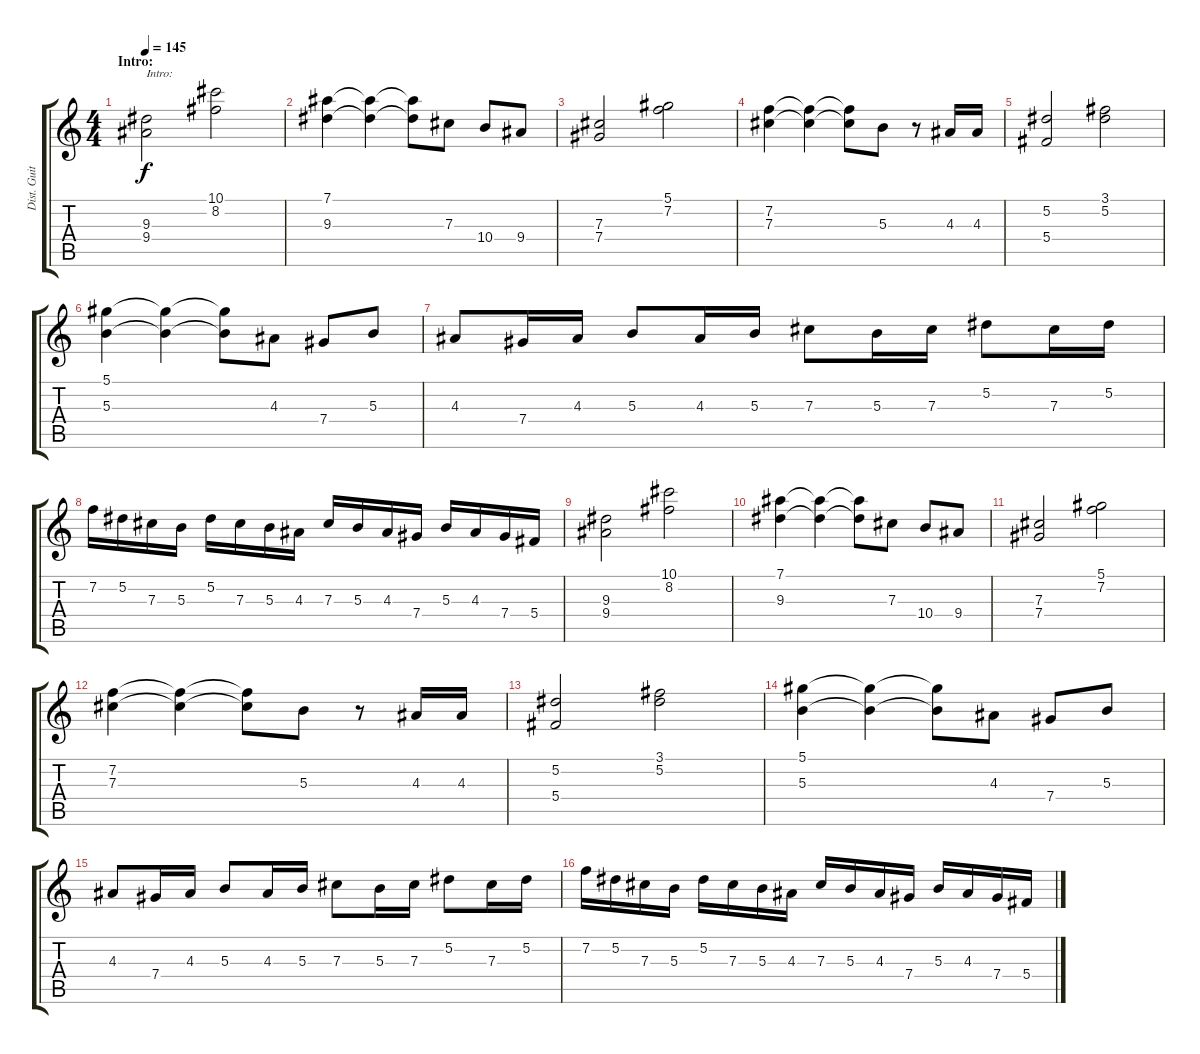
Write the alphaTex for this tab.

\track ("Dist. Guitar 1" "Dist. Guit") {instrument distortionguitar}
\staff {score tabs}
\tuning (Eb4 Bb3 Gb3 Db3 Ab2 Eb2) {hide}
\ts (4 4)
\section ("" "Intro:")
\tempo 145
\clef g2
\ks c
(9.3 9.4).2{txt "Intro:" dy f instrument distortionguitar} (10.1 8.2).2 |
(7.1 9.3).4 (7.1{t} 9.3{t}).4 (7.1{t} 9.3{t}).8 7.3.8 10.4.8 9.4.8 |
(7.3 7.4).2 (5.1 7.2).2 |
(7.2 7.3).4 (7.2{t} 7.3{t}).4 (7.2{t} 7.3{t}).8 5.3.8 r.8 4.3.16 4.3.16 |
(5.2 5.4).2 (3.1 5.2).2 |
(5.1 5.3).4 (5.1{t} 5.3{t}).4 (5.1{t} 5.3{t}).8 4.3.8 7.4.8 5.3.8 |
4.3.8 7.4.16 4.3.16 5.3.8 4.3.16 5.3.16 7.3.8 5.3.16 7.3.16 5.2.8 7.3.16 5.2.16 |
7.2.16 5.2.16 7.3.16 5.3.16 5.2.16 7.3.16 5.3.16 4.3.16 7.3.16 5.3.16 4.3.16 7.4.16 5.3.16 4.3.16 7.4.16 5.4.16 |
(9.3 9.4).2 (10.1 8.2).2 |
(7.1 9.3).4 (7.1{t} 9.3{t}).4 (7.1{t} 9.3{t}).8 7.3.8 10.4.8 9.4.8 |
(7.3 7.4).2 (5.1 7.2).2 |
(7.2 7.3).4 (7.2{t} 7.3{t}).4 (7.2{t} 7.3{t}).8 5.3.8 r.8 4.3.16 4.3.16 |
(5.2 5.4).2 (3.1 5.2).2 |
(5.1 5.3).4 (5.1{t} 5.3{t}).4 (5.1{t} 5.3{t}).8 4.3.8 7.4.8 5.3.8 |
4.3.8 7.4.16 4.3.16 5.3.8 4.3.16 5.3.16 7.3.8 5.3.16 7.3.16 5.2.8 7.3.16 5.2.16 |
7.2.16 5.2.16 7.3.16 5.3.16 5.2.16 7.3.16 5.3.16 4.3.16 7.3.16 5.3.16 4.3.16 7.4.16 5.3.16 4.3.16 7.4.16 5.4.16
